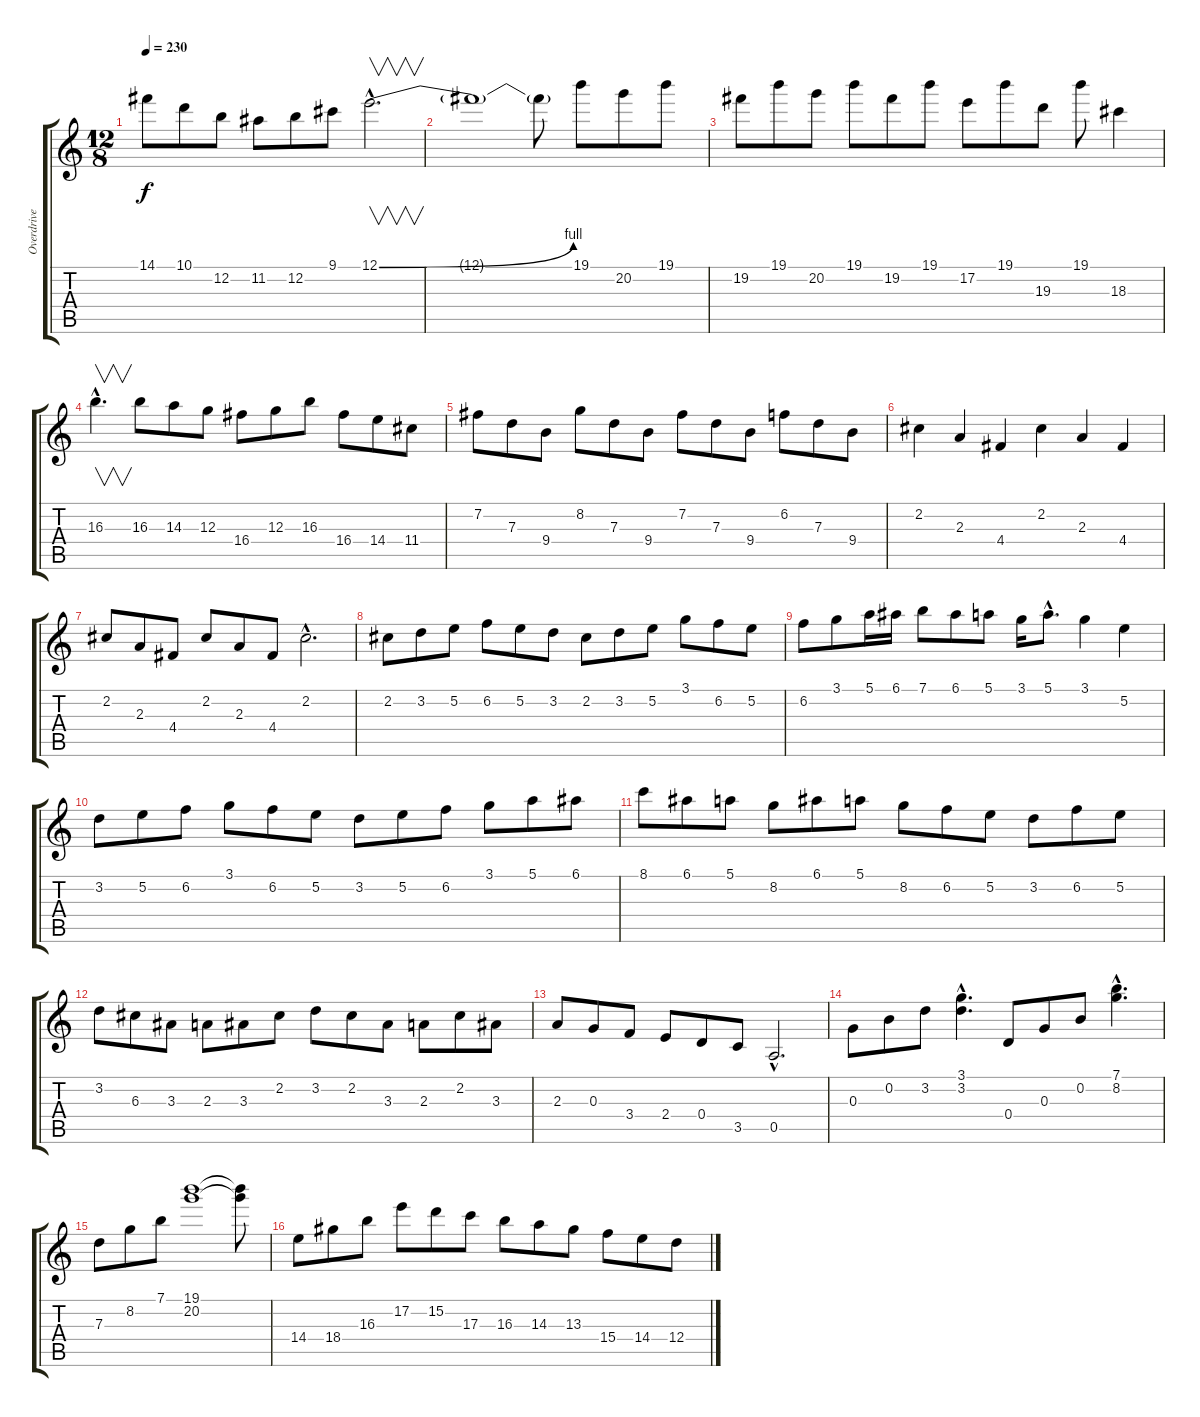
\track ("Overdrive" "Overdrive") {instrument overdrivenguitar}
\staff {score tabs}
\tuning (E4 B3 G3 D3 A2 E2) {hide}
\ts (12 8)
\tempo 230
\clef g2
\ks c
14.1.8{dy f} 10.1.8 12.2.8 11.2.8 12.2.8 9.1.8 12.1{be (bend 0 0 60 4) hac}.2{v d} |
12.1{t}.1 12.1{t}.8 19.1.8 20.2.8 19.1.8 |
19.2.8 19.1.8 20.2.8 19.1.8 19.2.8 19.1.8 17.2.8 19.1.8 19.3.8 19.1.8 18.3.4 |
16.3{hac}.4{v d} 16.3.8 14.3.8 12.3.8 16.4.8 12.3.8 16.3.8 16.4.8 14.4.8 11.4.8 |
7.2.8 7.3.8 9.4.8 8.2.8 7.3.8 9.4.8 7.2.8 7.3.8 9.4.8 6.2.8 7.3.8 9.4.8 |
2.2.4 2.3.4 4.4.4 2.2.4 2.3.4 4.4.4 |
2.2.8 2.3.8 4.4.8 2.2.8 2.3.8 4.4.8 2.2{hac}.2{d} |
2.2.8 3.2.8 5.2.8 6.2.8 5.2.8 3.2.8 2.2.8 3.2.8 5.2.8 3.1.8 6.2.8 5.2.8 |
6.2.8 3.1.8 5.1.16 6.1.16 7.1.8 6.1.8 5.1.8 3.1.16 5.1{hac}.8{d} 3.1.4 5.2.4 |
3.2.8 5.2.8 6.2.8 3.1.8 6.2.8 5.2.8 3.2.8 5.2.8 6.2.8 3.1.8 5.1.8 6.1.8 |
8.1.8 6.1.8 5.1.8 8.2.8 6.1.8 5.1.8 8.2.8 6.2.8 5.2.8 3.2.8 6.2.8 5.2.8 |
3.2.8 6.3.8 3.3.8 2.3.8 3.3.8 2.2.8 3.2.8 2.2.8 3.3.8 2.3.8 2.2.8 3.3.8 |
2.3.8 0.3.8 3.4.8 2.4.8 0.4.8 3.5.8 0.5{hac}.2{d} |
0.3.8 0.2.8 3.2.8 (3.1{hac} 3.2{hac}).4{d} 0.4.8 0.3.8 0.2.8 (7.1{hac} 8.2{hac}).4{d} |
7.3.8 8.2.8 7.1.8 (19.1 20.2).1 (19.1{t} 20.2{t}).8 |
14.4.8 18.4.8 16.3.8 17.2.8 15.2.8 17.3.8 16.3.8 14.3.8 13.3.8 15.4.8 14.4.8 12.4.8
